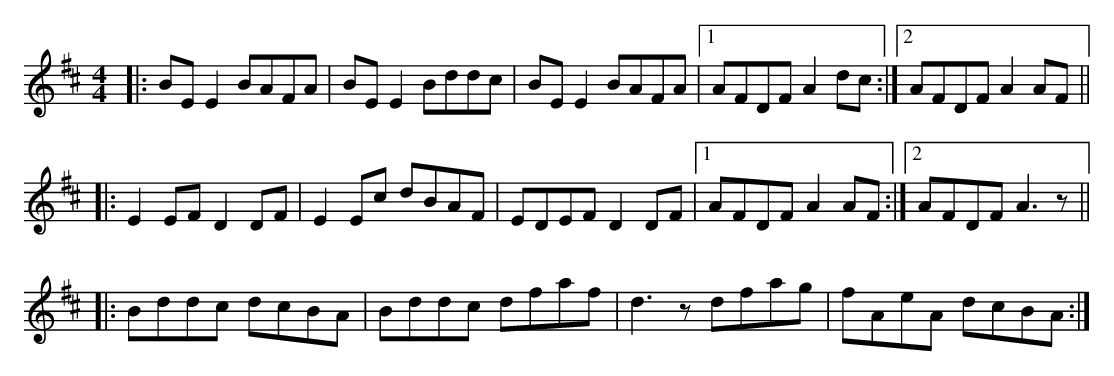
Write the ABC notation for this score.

X:1
M:4/4
K:Edor
|:BE E2 BAFA|BE E2 Bddc|BE E2 BAFA|1 AFDF A2 dc:|2 AFDF A2 AF||
|:E2 EF D2 DF|E2 Ec dBAF|EDEF D2 DF|1 AFDF A2 AF:|2 AFDF A3 z||
|:Bddc dcBA|Bddc dfaf|d3 z dfag|fAeA dcBA:|
